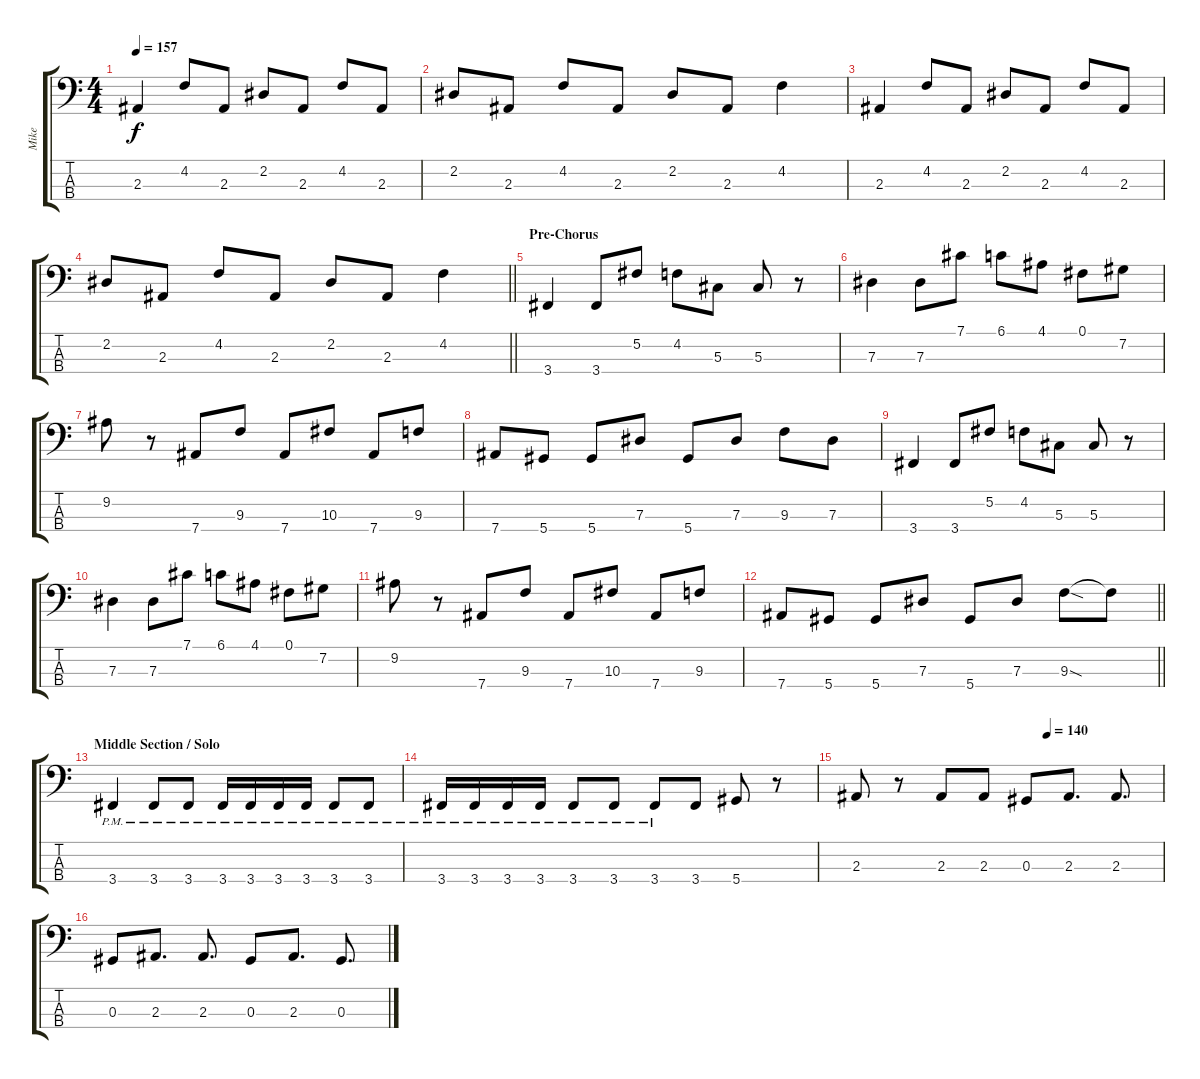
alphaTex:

\track ("Mike" "Mike") {instrument electricbassfinger}
\staff {score tabs}
\tuning (Gb2 Db2 Ab1 Eb1) {hide}
\ts (4 4)
\tempo 157
\clef f4
\ks c
2.3.4{dy f} 4.2.8 2.3.8 2.2.8 2.3.8 4.2.8 2.3.8 |
2.2.8 2.3.8 4.2.8 2.3.8 2.2.8 2.3.8 4.2.4 |
2.3.4 4.2.8 2.3.8 2.2.8 2.3.8 4.2.8 2.3.8 |
\barLineRight lightlight
2.2.8 2.3.8 4.2.8 2.3.8 2.2.8 2.3.8 4.2.4 |
\section ("" "Pre-Chorus")
3.4.4 3.4.8 5.2.8 4.2.8 5.3.8 5.3.8 r.8 |
7.3.4 7.3.8 7.1.8 6.1.8 4.1.8 0.1.8 7.2.8 |
9.2.8 r.8 7.4.8 9.3.8 7.4.8 10.3.8 7.4.8 9.3.8 |
7.4.8 5.4.8 5.4.8 7.3.8 5.4.8 7.3.8 9.3.8 7.3.8 |
3.4.4 3.4.8 5.2.8 4.2.8 5.3.8 5.3.8 r.8 |
7.3.4 7.3.8 7.1.8 6.1.8 4.1.8 0.1.8 7.2.8 |
9.2.8 r.8 7.4.8 9.3.8 7.4.8 10.3.8 7.4.8 9.3.8 |
\barLineRight lightlight
7.4.8 5.4.8 5.4.8 7.3.8 5.4.8 7.3.8 9.3{sod}.8 9.3{t}.8 |
\section ("" "Middle Section / Solo")
3.4{pm}.4 3.4{pm}.8 3.4{pm}.8 3.4{pm}.16 3.4{pm}.16 3.4{pm}.16 3.4{pm}.16 3.4{pm}.8 3.4{pm}.8 |
3.4{pm}.16 3.4{pm}.16 3.4{pm}.16 3.4{pm}.16 3.4{pm}.8 3.4{pm}.8 3.4{pm}.8 3.4.8 5.4.8 r.8 |
\tempo (140 0.625)
2.3.8 r.8 2.3.8 2.3.8 0.3.8 2.3.8{d} 2.3.8{d} |
0.3.8 2.3.8{d} 2.3.8{d} 0.3.8 2.3.8{d} 0.3.8{d}
